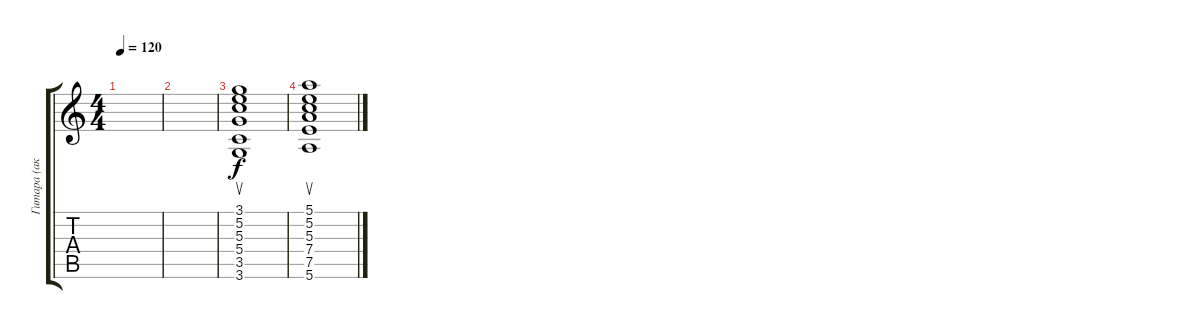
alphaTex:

\track ("Гитара (акустика)" "Гитара (ак") {instrument acousticguitarsteel}
\staff {score tabs}
\tuning (E4 B3 G3 D3 A2 E2) {hide}
\ts (4 4)
\tempo 120
\clef g2
\ks c
|
|
(3.1 5.2 5.3 5.4 3.5 3.6).1{su} |
(5.1 5.2 5.3 7.4 7.5 5.6).1{su}
